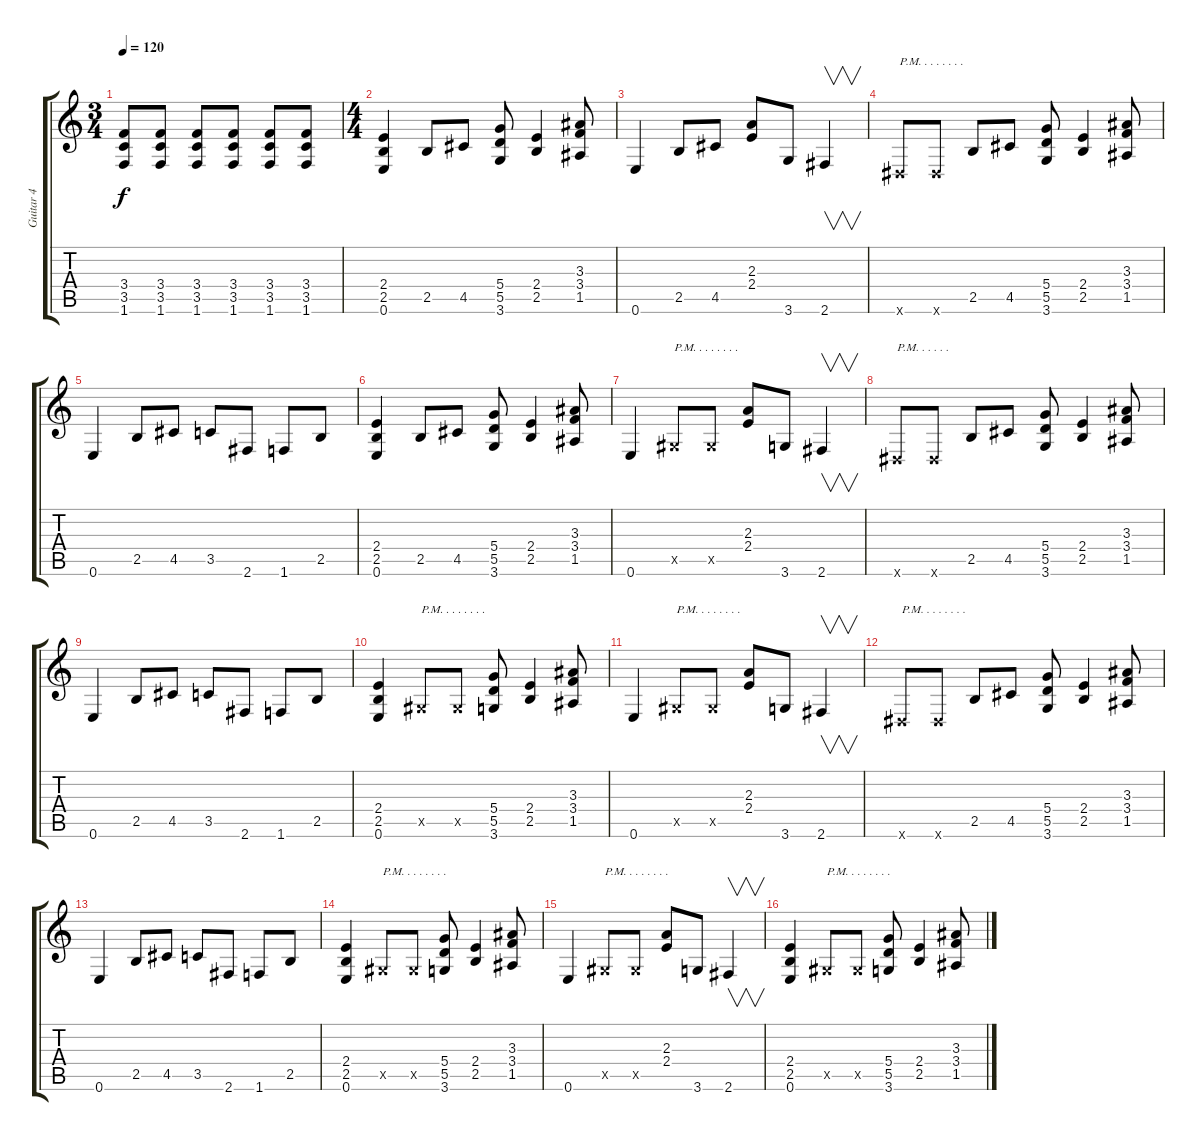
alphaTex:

\track ("Guitar 4" "Guitar 4") {instrument distortionguitar}
\staff {score tabs}
\tuning (E4 B3 G3 D3 A2 E2) {hide}
\ts (3 4)
\tempo 120
\clef g2
\ks c
(3.4 3.5 1.6).8{dy f} (3.4 3.5 1.6).8 (3.4 3.5 1.6).8 (3.4 3.5 1.6).8 (3.4 3.5 1.6).8 (3.4 3.5 1.6).8 |
\ts (4 4)
(2.4 2.5 0.6).4 2.5.8 4.5.8 (5.4 5.5 3.6).8 (2.4 2.5).4 (3.3 3.4 1.5).8 |
0.6.4 2.5.8 4.5.8 (2.3 2.4).8 3.6.8 2.6.4{v} |
-1.6{x}.8{txt "P.M. . . . . . . ."} -1.6{x}.8 2.5.8 4.5.8 (5.4 5.5 3.6).8 (2.4 2.5).4 (3.3 3.4 1.5).8 |
0.6.4 2.5.8 4.5.8 3.5.8 2.6.8 1.6.8 2.5.8 |
(2.4 2.5 0.6).4 2.5.8 4.5.8 (5.4 5.5 3.6).8 (2.4 2.5).4 (3.3 3.4 1.5).8 |
0.6.4 -1.5{x}.8{txt "P.M. . . . . . . ."} -1.5{x}.8 (2.3 2.4).8 3.6.8 2.6.4{v} |
-1.6{x}.8{txt "P.M. . . . . . "} -1.6{x}.8 2.5.8 4.5.8 (5.4 5.5 3.6).8 (2.4 2.5).4 (3.3 3.4 1.5).8 |
0.6.4 2.5.8 4.5.8 3.5.8 2.6.8 1.6.8 2.5.8 |
(2.4 2.5 0.6).4 -1.5{x}.8{txt "P.M. . . . . . . ."} -1.5{x}.8 (5.4 5.5 3.6).8 (2.4 2.5).4 (3.3 3.4 1.5).8 |
0.6.4 -1.5{x}.8{txt "P.M. . . . . . . ."} -1.5{x}.8 (2.3 2.4).8 3.6.8 2.6.4{v} |
-1.6{x}.8{txt "P.M. . . . . . . ."} -1.6{x}.8 2.5.8 4.5.8 (5.4 5.5 3.6).8 (2.4 2.5).4 (3.3 3.4 1.5).8 |
0.6.4 2.5.8 4.5.8 3.5.8 2.6.8 1.6.8 2.5.8 |
(2.4 2.5 0.6).4 -1.5{x}.8{txt "P.M. . . . . . . ."} -1.5{x}.8 (5.4 5.5 3.6).8 (2.4 2.5).4 (3.3 3.4 1.5).8 |
0.6.4 -1.5{x}.8{txt "P.M. . . . . . . ."} -1.5{x}.8 (2.3 2.4).8 3.6.8 2.6.4{v} |
(2.4 2.5 0.6).4 -1.5{x}.8{txt "P.M. . . . . . . ."} -1.5{x}.8 (5.4 5.5 3.6).8 (2.4 2.5).4 (3.3 3.4 1.5).8
